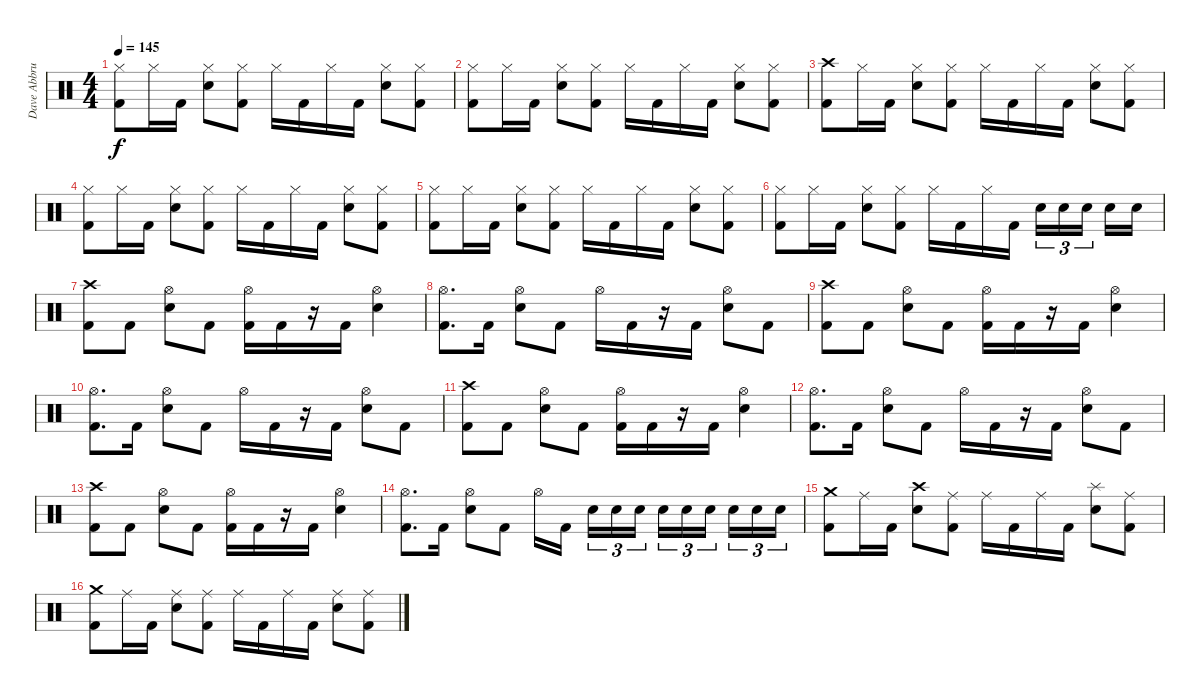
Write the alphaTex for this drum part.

\track ("Dave Abbruzzese" "Dave Abbru") {instrument percussion}
\staff {score}
\articulation defaults
\ts (4 4)
\tempo 145
\clef neutral
\ks c
("Hi-Hat (closed)" "Kick (hit) 2").8{dy f} "Hi-Hat (closed)".16 "Kick (hit) 2".16 ("Hi-Hat (closed)" "Electric Snare (hit)").8 ("Hi-Hat (closed)" "Kick (hit) 2").8 "Hi-Hat (closed)".16 "Kick (hit) 2".16 "Hi-Hat (closed)".16 "Kick (hit) 2".16 ("Hi-Hat (closed)" "Electric Snare (hit)").8 ("Hi-Hat (closed)" "Kick (hit) 2").8 |
("Hi-Hat (closed)" "Kick (hit) 2").8 "Hi-Hat (closed)".16 "Kick (hit) 2".16 ("Hi-Hat (closed)" "Electric Snare (hit)").8 ("Hi-Hat (closed)" "Kick (hit) 2").8 "Hi-Hat (closed)".16 "Kick (hit) 2".16 "Hi-Hat (closed)".16 "Kick (hit) 2".16 ("Hi-Hat (closed)" "Electric Snare (hit)").8 ("Hi-Hat (closed)" "Kick (hit) 2").8 |
("Crash high (hit)" "Kick (hit) 2").8 "Hi-Hat (closed)".16 "Kick (hit) 2".16 ("Hi-Hat (closed)" "Electric Snare (hit)").8 ("Hi-Hat (closed)" "Kick (hit) 2").8 "Hi-Hat (closed)".16 "Kick (hit) 2".16 "Hi-Hat (closed)".16 "Kick (hit) 2".16 ("Hi-Hat (closed)" "Electric Snare (hit)").8 ("Hi-Hat (closed)" "Kick (hit) 2").8 |
("Hi-Hat (closed)" "Kick (hit) 2").8 "Hi-Hat (closed)".16 "Kick (hit) 2".16 ("Hi-Hat (closed)" "Electric Snare (hit)").8 ("Hi-Hat (closed)" "Kick (hit) 2").8 "Hi-Hat (closed)".16 "Kick (hit) 2".16 "Hi-Hat (closed)".16 "Kick (hit) 2".16 ("Hi-Hat (closed)" "Electric Snare (hit)").8 ("Hi-Hat (closed)" "Kick (hit) 2").8 |
("Hi-Hat (closed)" "Kick (hit) 2").8 "Hi-Hat (closed)".16 "Kick (hit) 2".16 ("Hi-Hat (closed)" "Electric Snare (hit)").8 ("Hi-Hat (closed)" "Kick (hit) 2").8 "Hi-Hat (closed)".16 "Kick (hit) 2".16 "Hi-Hat (closed)".16 "Kick (hit) 2".16 ("Hi-Hat (closed)" "Electric Snare (hit)").8 ("Hi-Hat (closed)" "Kick (hit) 2").8 |
("Hi-Hat (closed)" "Kick (hit) 2").8 "Hi-Hat (closed)".16 "Kick (hit) 2".16 ("Hi-Hat (closed)" "Electric Snare (hit)").8 ("Hi-Hat (closed)" "Kick (hit) 2").8 "Hi-Hat (closed)".16 "Kick (hit) 2".16 "Hi-Hat (closed)".16 "Kick (hit) 2".16 "Electric Snare (hit)".16{tu (3 2)} "Electric Snare (hit)".16{tu (3 2)} "Electric Snare (hit)".16{tu (3 2) beam splitsecondary} "Electric Snare (hit)".16 "Electric Snare (hit)".16 |
("Crash high (hit)" "Kick (hit) 2").8 "Kick (hit) 2".8 ("Hi-Hat (open)" "Electric Snare (hit)").8 "Kick (hit) 2".8 ("Hi-Hat (open)" "Kick (hit) 2").16 "Kick (hit) 2".16 r.16 "Kick (hit) 2".16 ("Hi-Hat (open)" "Electric Snare (hit)").4 |
("Hi-Hat (open)" "Kick (hit) 2").8{d} "Kick (hit) 2".16 ("Hi-Hat (open)" "Electric Snare (hit)").8 "Kick (hit) 2".8 "Hi-Hat (open)".16 "Kick (hit) 2".16 r.16 "Kick (hit) 2".16 ("Hi-Hat (open)" "Electric Snare (hit)").8 "Kick (hit) 2".8 |
("Crash high (hit)" "Kick (hit) 2").8 "Kick (hit) 2".8 ("Hi-Hat (open)" "Electric Snare (hit)").8 "Kick (hit) 2".8 ("Hi-Hat (open)" "Kick (hit) 2").16 "Kick (hit) 2".16 r.16 "Kick (hit) 2".16 ("Hi-Hat (open)" "Electric Snare (hit)").4 |
("Hi-Hat (open)" "Kick (hit) 2").8{d} "Kick (hit) 2".16 ("Hi-Hat (open)" "Electric Snare (hit)").8 "Kick (hit) 2".8 "Hi-Hat (open)".16 "Kick (hit) 2".16 r.16 "Kick (hit) 2".16 ("Hi-Hat (open)" "Electric Snare (hit)").8 "Kick (hit) 2".8 |
("Crash high (hit)" "Kick (hit) 2").8 "Kick (hit) 2".8 ("Hi-Hat (open)" "Electric Snare (hit)").8 "Kick (hit) 2".8 ("Hi-Hat (open)" "Kick (hit) 2").16 "Kick (hit) 2".16 r.16 "Kick (hit) 2".16 ("Hi-Hat (open)" "Electric Snare (hit)").4 |
("Hi-Hat (open)" "Kick (hit) 2").8{d} "Kick (hit) 2".16 ("Hi-Hat (open)" "Electric Snare (hit)").8 "Kick (hit) 2".8 "Hi-Hat (open)".16 "Kick (hit) 2".16 r.16 "Kick (hit) 2".16 ("Hi-Hat (open)" "Electric Snare (hit)").8 "Kick (hit) 2".8 |
("Crash high (hit)" "Kick (hit) 2").8 "Kick (hit) 2".8 ("Hi-Hat (open)" "Electric Snare (hit)").8 "Kick (hit) 2".8 ("Hi-Hat (open)" "Kick (hit) 2").16 "Kick (hit) 2".16 r.16 "Kick (hit) 2".16 ("Hi-Hat (open)" "Electric Snare (hit)").4 |
("Hi-Hat (open)" "Kick (hit) 2").8{d} "Kick (hit) 2".16 ("Hi-Hat (open)" "Electric Snare (hit)").8 "Kick (hit) 2".8 "Hi-Hat (open)".16 "Kick (hit) 2".16{beam splitsecondary} "Electric Snare (hit)".16{tu (3 2)} "Electric Snare (hit)".16{tu (3 2)} "Electric Snare (hit)".16{tu (3 2)} "Electric Snare (hit)".16{tu (3 2)} "Electric Snare (hit)".16{tu (3 2)} "Electric Snare (hit)".16{tu (3 2) beam splitsecondary} "Electric Snare (hit)".16{tu (3 2)} "Electric Snare (hit)".16{tu (3 2)} "Electric Snare (hit)".16{tu (3 2)} |
("Crash medium (hit)" "Kick (hit) 2").8 "Ride (middle)".16 "Kick (hit) 2".16 ("Crash high (hit)" "Electric Snare (hit)").8 ("Ride (middle)" "Kick (hit) 2").8 "Ride (middle)".16 "Kick (hit) 2".16 "Ride (middle)".16 "Kick (hit) 2".16 ("Splash (hit)" "Electric Snare (hit)").8 ("Ride (middle)" "Kick (hit) 2").8 |
("Crash medium (hit)" "Kick (hit) 2").8 "Ride (middle)".16 "Kick (hit) 2".16 ("Ride (middle)" "Electric Snare (hit)").8 ("Ride (middle)" "Kick (hit) 2").8 "Ride (middle)".16 "Kick (hit) 2".16 "Ride (middle)".16 "Kick (hit) 2".16 ("Ride (middle)" "Electric Snare (hit)").8 ("Ride (middle)" "Kick (hit) 2").8
